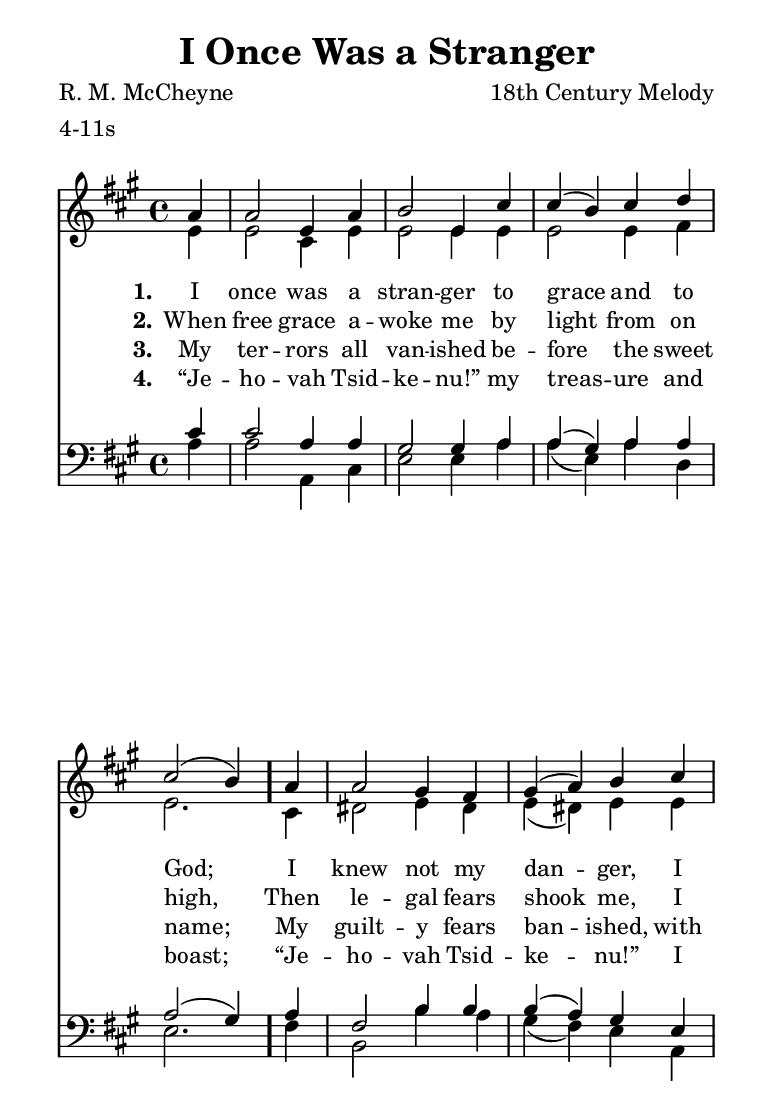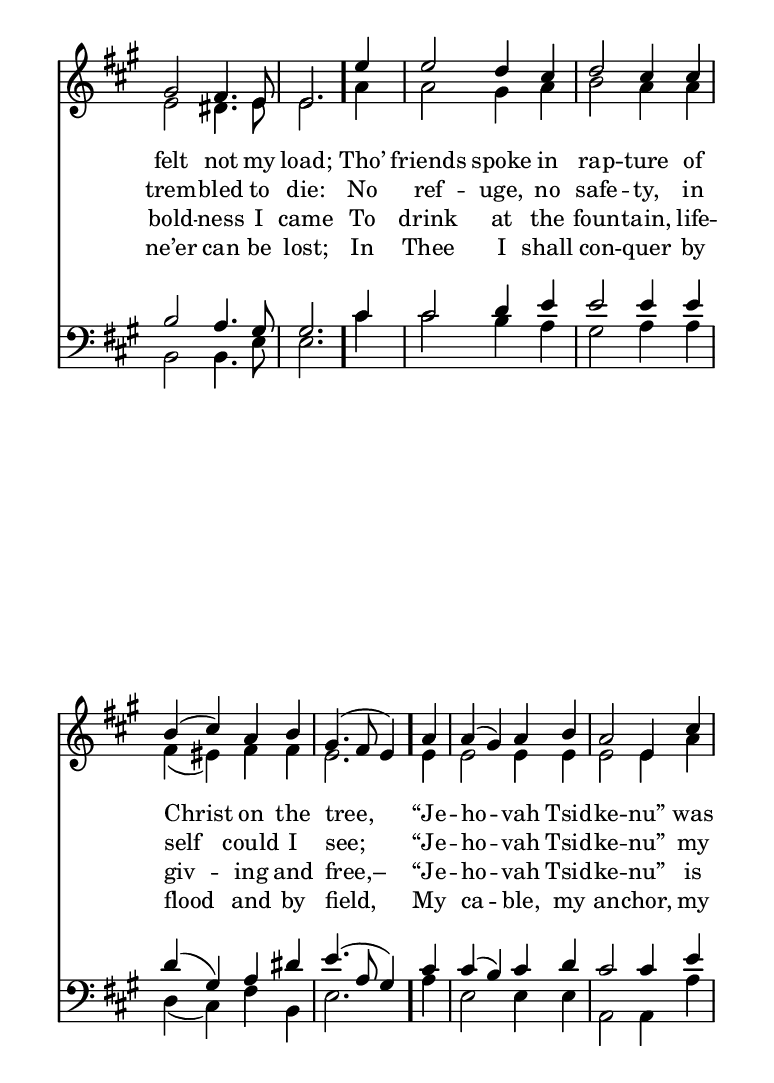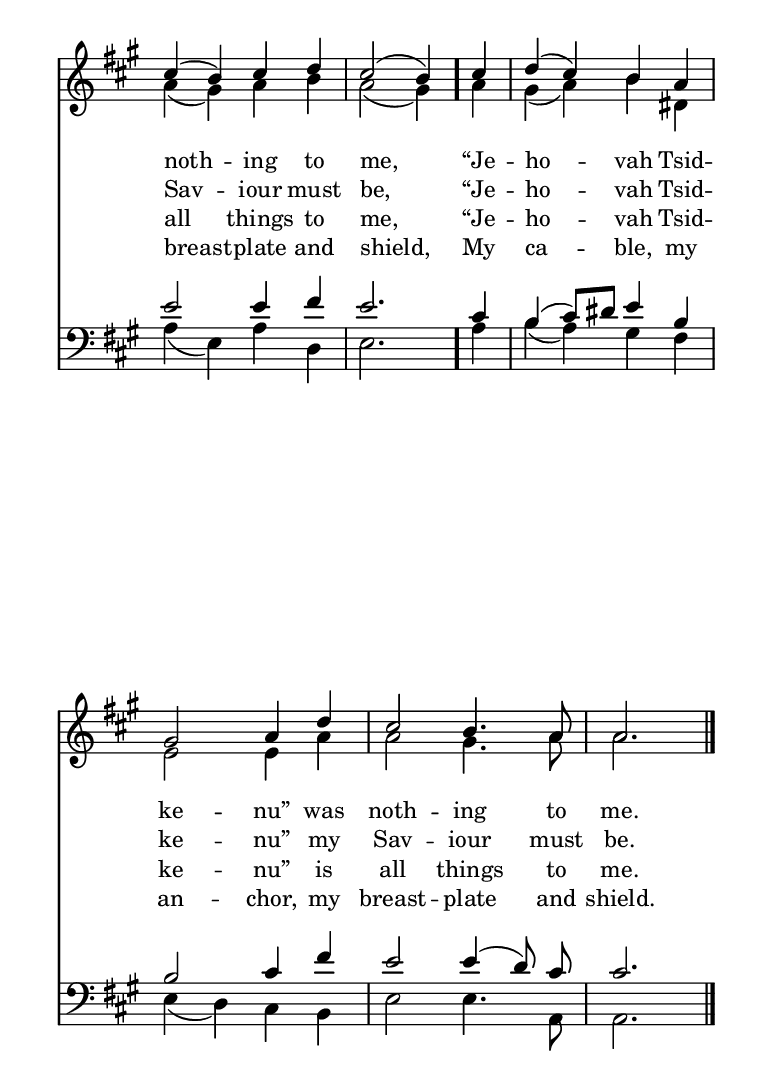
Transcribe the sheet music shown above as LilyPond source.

\include "common/global.ily"
\paper {
  \include "common/paper.ily"
}

\header{
  hymnnumber = "226"
  title = "I Once Was a Stranger"
  tunename = "Adeste Fideles"
  meter = "4-11s"
  poet = "R. M. McCheyne"
  composer = "18th Century Melody"
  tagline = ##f
}

global = {
  \include "common/overrides.ily"
  \override Staff.TimeSignature.style = #'()
  \time 4/4
  \override Score.MetronomeMark.transparent = ##t % hide all fermata changes too
  \tempo 4=100
  \key a \major
  \partial 4
  \autoBeamOff
}

notesSoprano = {
\global
\relative c'' {

  a4 | a2 e4 a | b2 e,4 cis' | cis( b) cis d | cis2( b4)
  a4 | a2 gis4 fis | gis( a) b cis | gis2 fis4. e8 | e2.
  e'4 | e2 d4 cis | d2 cis4 cis | b( cis) a b | gis4.( fis8 e4)
  a4 | a( gis) a b | a2 e4 cis' | cis( b) cis d | cis2( b4)
  cis4 | d( cis) b a | gis2 a4 d | cis2 b4. a8 | a2.

  \bar "|."

}
}

notesAlto = {
\global
\relative e' {

  e4 | e2 cis4 e | e2 e4 e | e2 e4 fis | e2.
  cis4 | dis2 e4 dis | e( dis) e e | e2 dis4. e8 | e2.
  a4 | a2 gis4 a | b2 a4 a | fis( eis) fis fis | e2.
  e4 | e2 e4 e | e2 e4 a | a( gis) a b | a2( gis4)
  a4 | gis( a) b dis, | e2 e4 a | a2 gis4. a8 | a2.

}
}

notesTenor = {
\global
\relative a {

  cis4 | cis2 a4 a | gis2 gis4 a | a( gis) a a | a2( gis4)
  a4 | fis2 b4 b | b( a) gis e | b'2 a4. gis8 | gis2.
  cis4 | cis2 d4 e | e2 e4 e | d( gis,) a dis | e4.( a,8 gis4)
  cis4 | cis( b) cis d | cis2 cis4 e | e2 e4 fis | e2.
  cis4 | b( cis8[) dis] e4 b | b2 cis4 fis | e2 e4( d8) cis | cis2.

}
}

notesBass = {
\global
\relative f {

  a4 | a2 a,4 cis | e2 e4 a | a( e) a d, | e2.
  fis4 | b,2 b'4 a | gis( fis) e a, | b2 b4. e8 | e2.
  cis'4 | cis2 b4 a | gis2 a4 a | d,4( cis) fis b, | e2.
  a4 | e2 e4 e | a,2 a4 a' | a( e) a d, | e2.
  a4 | b( a) gis fis | e( d) cis b | e2 e4. a,8 | a2.

}
}

wordsA = \lyricmode {
\set stanza = "1."

I once was a stran -- ger to grace and to God; \bar "."
I knew not my dan -- ger, I felt not my load; \bar "."
Tho’ friends spoke in rap -- ture of Christ on the tree, \bar "."
%{HIDE>%} “Je -- ho -- vah Tsid -- ke -- nu” was noth -- ing to me, %{<HIDE%} \bar "."
“Je -- ho -- vah Tsid -- ke -- nu” was noth -- ing to me. \bar "."

}

wordsB = \lyricmode {
\set stanza = "2."

When free grace a -- woke me by light from on high,
Then le -- gal fears shook me, I trem -- bled to die:
No ref -- uge, no safe -- ty, in self could I see;
%{HIDE>%} “Je -- ho -- vah Tsid -- ke -- nu” my Sav -- iour must be, %{<HIDE%}
“Je -- ho -- vah Tsid -- ke -- nu” my Sav -- iour must be.

}

wordsC = \lyricmode {
\set stanza = "3."

My ter -- rors all van -- ished be -- fore the sweet name;
My guilt -- y fears ban -- ished, with bold -- ness I came
To drink at the foun -- tain, life -- giv -- ing and free,–
%{HIDE>%} “Je -- ho -- vah Tsid -- ke -- nu”  is all things to me, %{<HIDE%}
“Je -- ho -- vah Tsid -- ke -- nu”  is all things to me.

}

wordsD = \lyricmode {
\set stanza = "4."

“Je -- ho -- vah Tsid -- ke -- nu!” my treas -- ure and boast;
“Je -- ho -- vah Tsid -- ke -- nu!” I ne’er can be lost;
In Thee I shall con -- quer by flood and by field,
%{HIDE>%} My ca -- ble, my an -- chor, my breast -- plate and shield, %{<HIDE%}
My ca -- ble, my an -- chor, my breast -- plate and shield.

}

\score {
  \context ChoirStaff <<
    \context Staff = upper <<
      \set ChoirStaff.systemStartDelimiter = #'SystemStartBar
      \context Voice  = sopranos { \voiceOne << \notesSoprano >> }
      \context Voice  = altos { \voiceTwo << \notesAlto >> }
      \context Lyrics = one   \lyricsto sopranos \wordsA
      \context Lyrics = two   \lyricsto sopranos \wordsB
      \context Lyrics = three \lyricsto sopranos \wordsC
      \context Lyrics = four  \lyricsto sopranos \wordsD
    >>
    \context Staff = men <<
      \clef bass
      \context Voice  = tenors { \voiceOne << \notesTenor >> }
      \context Voice  = basses { \voiceTwo << \notesBass >> }
    >>
  >>
  \layout {
    \include "common/layout.ily"
  }
  \midi{
    \include "common/midi.ily"
  }
}

\version "2.18.2"  % necessary for upgrading to future LilyPond versions.

% vi:set et ts=2 sw=2 ai nocindent syntax=lilypond:
